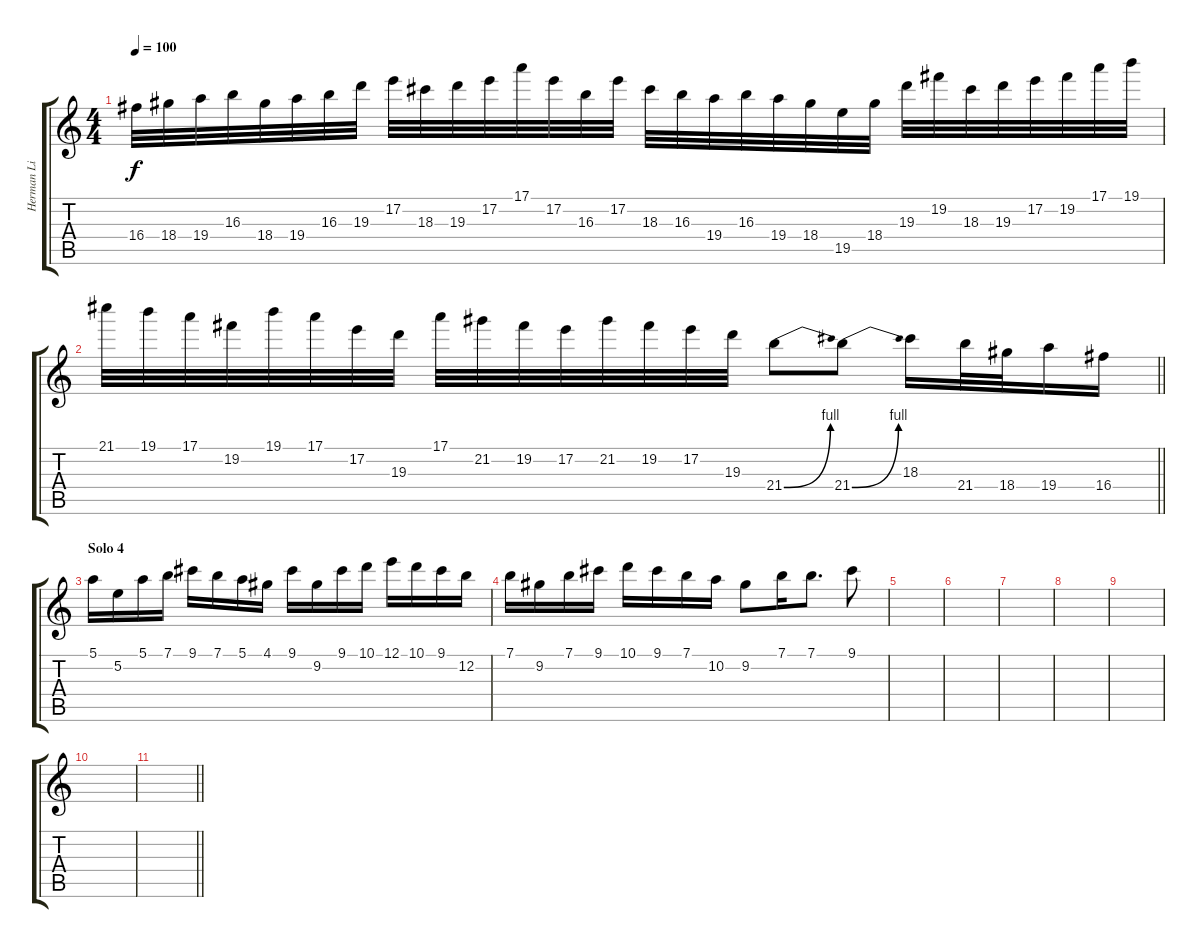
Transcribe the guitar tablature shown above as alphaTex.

\track ("Herman Li" "Herman Li") {instrument distortionguitar}
\staff {score tabs}
\tuning (E4 B3 G3 D3 A2 E2) {hide}
\ts (4 4)
\tempo 100
\clef g2
\ks c
16.4.32{dy f} 18.4.32 19.4.32 16.3.32 18.4.32 19.4.32 16.3.32 19.3.32 17.2.32 18.3.32 19.3.32 17.2.32 17.1.32 17.2.32 16.3.32 17.2.32 18.3.32 16.3.32 19.4.32 16.3.32 19.4.32 18.4.32 19.5.32 18.4.32 19.3.32 19.2.32 18.3.32 19.3.32 17.2.32 19.2.32 17.1.32 19.1.32 |
\barLineRight lightlight
21.1.32 19.1.32 17.1.32 19.2.32 19.1.32 17.1.32 17.2.32 19.3.32 17.1.32 21.2.32 19.2.32 17.2.32 21.2.32 19.2.32 17.2.32 19.3.32 21.4{be (bend 0 0 60 4)}.8 21.4{be (bend 0 0 60 4)}.8 18.3.16 21.4.32 18.4.32 19.4.16 16.4.16 |
\section ("" "Solo 4")
5.1.16 5.2.16 5.1.16 7.1.16 9.1.16 7.1.16 5.1.16 4.1.16 9.1.16 9.2.16 9.1.16 10.1.16 12.1.16 10.1.16 9.1.16 12.2.16 |
7.1.16 9.2.16 7.1.16 9.1.16 10.1.16 9.1.16 7.1.16 10.2.16 9.2.8 7.1.16 7.1.8{d} 9.1.8 |
|
|
|
|
|
|
\barLineRight lightlight
